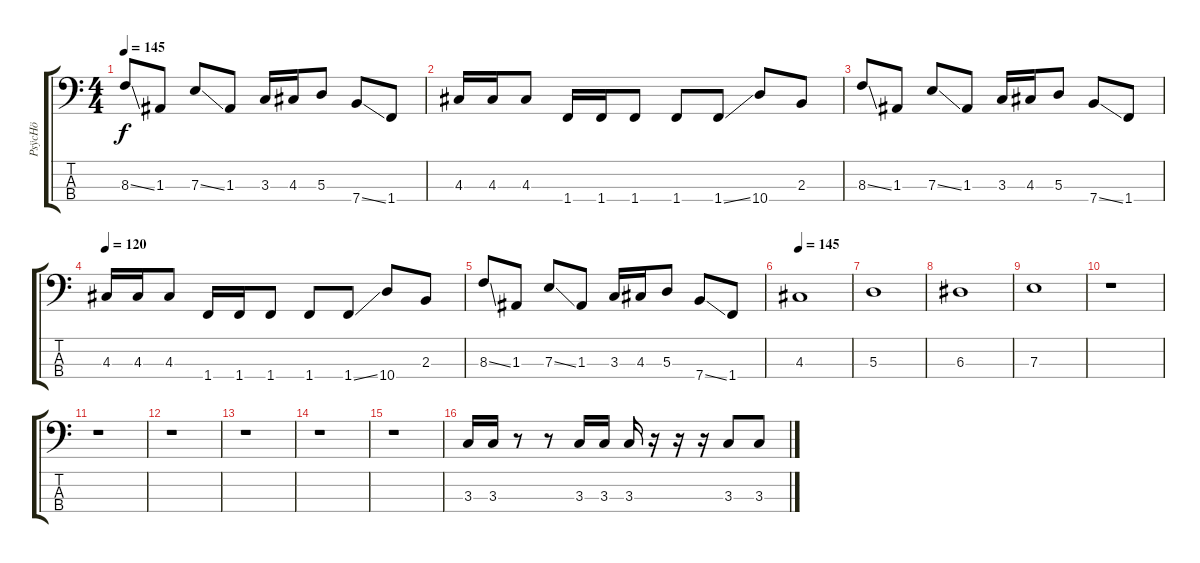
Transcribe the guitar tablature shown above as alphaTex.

\track ("PsÿcHö" "PsÿcHö") {instrument electricbasspick}
\staff {score tabs}
\tuning (G2 D2 A1 E1) {hide}
\ts (4 4)
\tempo 145
\clef f4
\ks c
8.3{ss}.8{dy f} 1.3.8 7.3{ss}.8 1.3.8 3.3.16 4.3.16 5.3.8 7.4{ss}.8 1.4.8 |
4.3.16 4.3.16 4.3.8 1.4.16 1.4.16 1.4.8 1.4.8 1.4{ss}.8 10.4.8 2.3.8 |
8.3{ss}.8 1.3.8 7.3{ss}.8 1.3.8 3.3.16 4.3.16 5.3.8 7.4{ss}.8 1.4.8 |
\tempo 120
4.3.16 4.3.16 4.3.8 1.4.16 1.4.16 1.4.8 1.4.8 1.4{ss}.8 10.4.8 2.3.8 |
8.3{ss}.8 1.3.8 7.3{ss}.8 1.3.8 3.3.16 4.3.16 5.3.8 7.4{ss}.8 1.4.8 |
\tempo 145
4.3.1{volume 14} |
5.3.1 |
6.3.1 |
7.3.1 |
r.1 |
r.1 |
r.1 |
r.1 |
r.1 |
r.1 |
3.3.16 3.3.16 r.8 r.8 3.3.16 3.3.16 3.3.16 r.16 r.16 r.16 3.3.8 3.3.8
